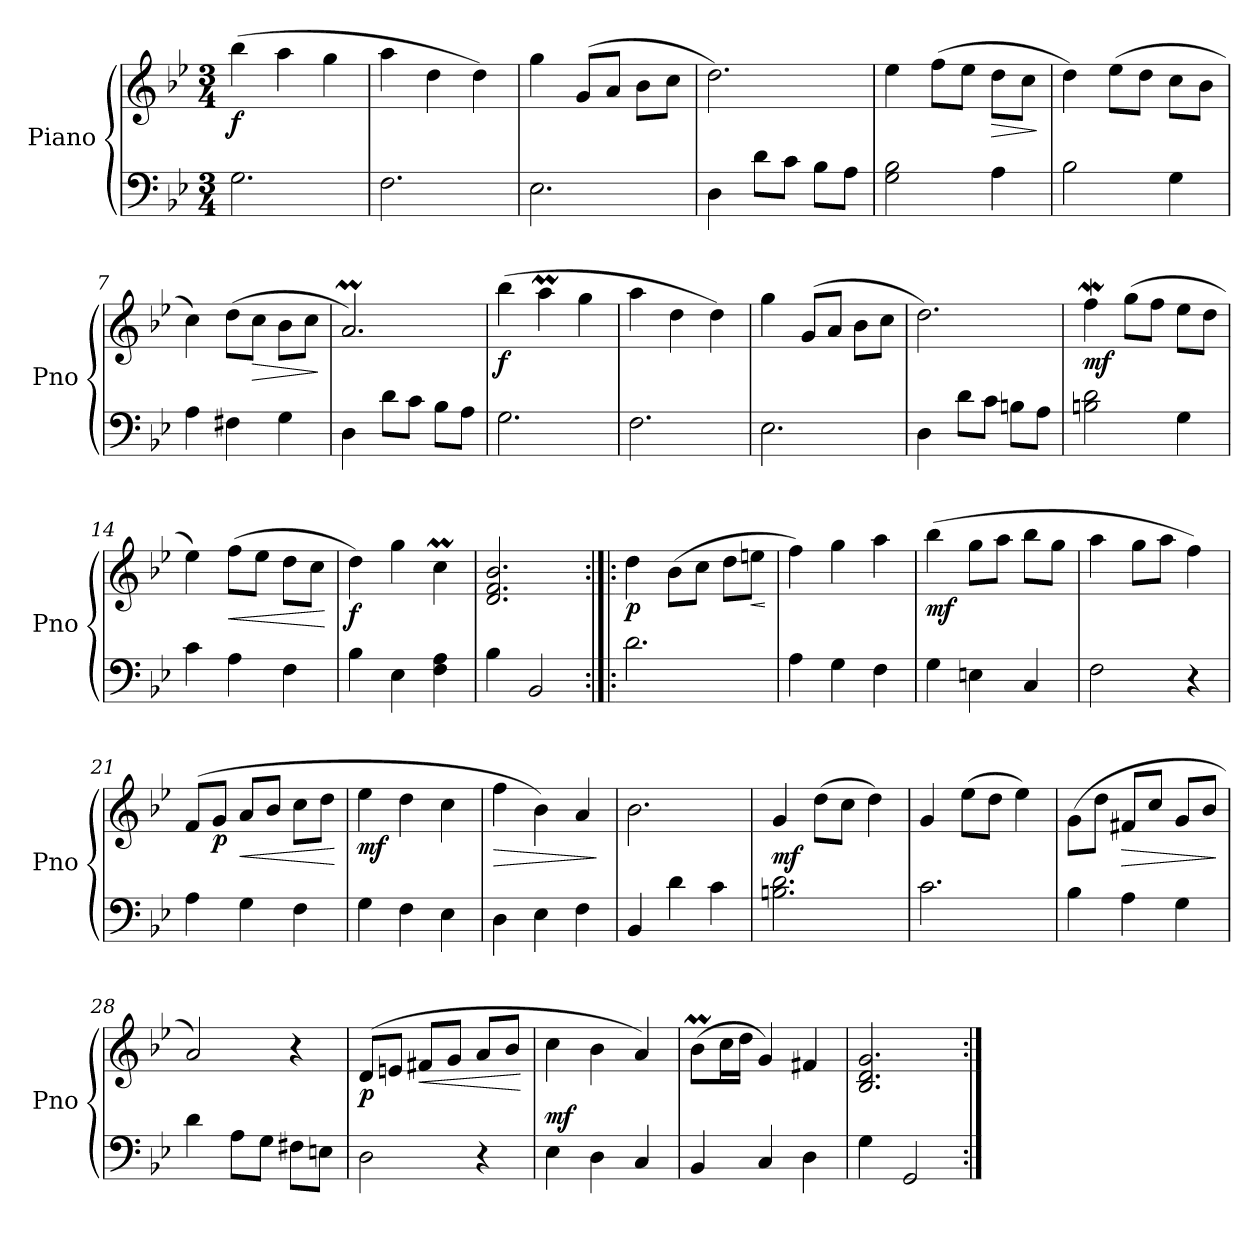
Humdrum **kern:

**kern	**kern	**dynam
*part1	*part1	*part1
*staff2	*staff1	*staff1/2
*I"Piano	*	*
*I'Pno	*	*
*clefF4	*clefG2	*
*k[b-e-]	*k[b-e-]	*
*M3/4	*M3/4	*
=1	=1	=1
!	!	!LO:DY:b
2.G\	(>4bb-\	f
.	4aa\	.
.	4gg\	.
=2	=2	=2
2.F\	4aa\	.
.	4dd\	.
.	4dd\)	.
=3	=3	=3
2.E-\	4gg\	.
.	(>8g/L	.
.	8a/J	.
.	8b-\L	.
.	8cc\J	.
=4	=4	=4
4D\	2.dd\)	.
8d\L	.	.
8c\J	.	.
8B-\L	.	.
8A\J	.	.
=5	=5	=5
2G\ 2B-\	4ee-\	.
.	(>8ff\L	.
.	8ee-\J	.
!	!	!LO:HP:b
4A\	8dd\L	>
.	8cc\J	.
.	.	]
=6	=6	=6
2B-\	4dd\)	.
.	(>8ee-\L	.
.	8dd\J	.
4G\	8cc\L	.
.	8b-\J	.
!!LO:LB:g=z
=7	=7	=7
4A\	4cc\)	.
4F#X\	(>8dd\L	.
!	!	!LO:HP:b
.	8cc\J	>
4G\	8b-\L	.
.	8cc\J	.
.	.	]
=8	=8	=8
4D\	2.am/)	.
8d\L	.	.
8c\J	.	.
8B-\L	.	.
8A\J	.	.
=9	=9	=9
!	!	!LO:DY:b
2.G\	(>4bb-\	f
.	4aam\	.
.	4gg\	.
=10	=10	=10
2.F\	4aa\	.
.	4dd\	.
.	4dd\)	.
=11	=11	=11
2.E-\	4gg\	.
.	(>8g/L	.
.	8a/J	.
.	8b-\L	.
.	8cc\J	.
=12	=12	=12
4D\	2.dd\)	.
8d\L	.	.
8c\J	.	.
8Bn\L	.	.
8A\J	.	.
!!LO:LB:g=z
=13	=13	=13
!	!	!LO:DY:b
2Bn\ 2d\	4ffW\	mf
.	(>8gg\L	.
.	8ff\J	.
4G\	8ee-\L	.
.	8dd\J	.
=14	=14	=14
4c\	4ee-\)	.
!	!	!LO:HP:b
4A\	(>8ff\L	<
.	8ee-\J	.
4F\	8dd\L	.
.	8cc\J	.
.	.	[
=15	=15	=15
!	!	!LO:DY:b
4B-\	4dd\)	f
4E-\	4gg\	.
4F\ 4A\	4ccM\	.
=16	=16	=16
4B-\	2.d/ 2.f/ 2.b-/	.
2BB-/	.	.
=17:|!|:	=17:|!|:	=17:|!|:
!	!	!LO:DY:b
2.d\	4dd\	p
.	(>8b-\L	.
.	8cc\J	.
.	8dd\L	.
!	!	!LO:HP:b
.	8een\J	<
.	.	[
=18	=18	=18
4A\	4ff\)	.
4G\	4gg\	.
4F\	4aa\	.
=19	=19	=19
!	!	!LO:DY:b
4G\	(>4bb-\	mf
4En\	8gg\L	.
.	8aa\J	.
4C/	8bb-\L	.
.	8gg\J	.
=20	=20	=20
2F\	4aa\	.
.	8gg\L	.
.	8aa\J	.
4r	4ff\)	.
!!LO:LB:g=z
=21	=21	=21
4A\	(>8f/L	.
!	!	!LO:DY:b
.	8g/J	p
!	!	!LO:HP:b
4G\	8a/L	<
.	8b-/J	.
4F\	8cc\L	.
.	8dd\J	.
.	.	[
=22	=22	=22
!	!	!LO:DY:b
4G\	4ee-\	mf
4F\	4dd\	.
4E-\	4cc\	.
=23	=23	=23
!	!	!LO:HP:b
4D\	4ff\	>
4E-\	4b-\)	.
4F\	4a/	.
.	.	]
=24	=24	=24
4BB-/	2.b-\	.
4d\	.	.
4c\	.	.
=25	=25	=25
!	!	!LO:DY:b
2.Bn\ 2.d\	4g/	mf
.	(>8dd\L	.
.	8cc\J	.
.	4dd\)	.
=26	=26	=26
2.c\	4g/	.
.	(>8ee-\L	.
.	8dd\J	.
.	4ee-\)	.
=27	=27	=27
4B-\	(>8g\L	.
.	8dd\J	.
!	!	!LO:HP:b
4A\	8f#X/L	>
.	8cc/J	.
4G\	8g/L	.
.	8b-/J	.
.	.	]
=28	=28	=28
4d\	2a/)	.
8A\L	.	.
8G\J	.	.
8F#X\L	4r	.
8En\J	.	.
!!LO:LB:g=z
=29	=29	=29
!	!	!LO:DY:b
2D\	(>8d/L	p
.	8en/J	.
!	!	!LO:HP:b
.	8f#X/L	<
.	8g/J	.
4r	8a/L	.
.	8b-/J	.
.	.	[
=30	=30	=30
!	!	!LO:DY:a=2
4E-\	4cc\	mf
4D\	4b-\	.
4C/	4a/)	.
=31	=31	=31
4BB-/	(>8b-M\L	.
.	16cc\L	.
.	16dd\JJ	.
4C/	4g/)	.
4D\	4f#X/	.
=32	=32	=32
4G\	2.B-/ 2.d/ 2.g/	.
2GG/	.	.
=:|!	=:|!	=:|!
*-	*-	*-
